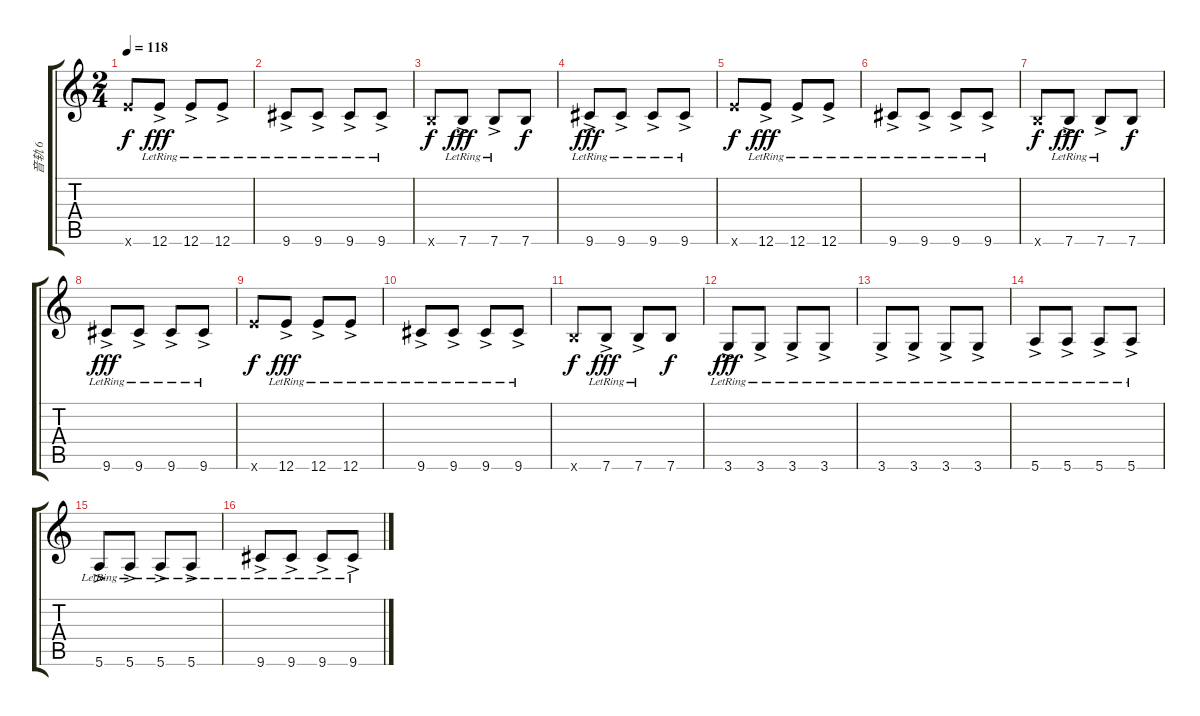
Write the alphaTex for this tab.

\track ("音轨 6" "音轨 6") {instrument electricbassfinger}
\staff {score tabs}
\tuning (E4 B3 G3 D3 A2 E2) {hide}
\ts (2 4)
\tempo 118
\clef g2
\ks c
12.6{x}.8{dy f} 12.6{ac lr}.8{dy fff} 12.6{ac lr}.8 12.6{ac lr}.8 |
9.6{ac lr}.8 9.6{ac lr}.8 9.6{ac lr}.8 9.6{ac lr}.8 |
7.6{x}.8{dy f} 7.6{ac lr}.8{dy fff} 7.6{ac lr}.8 7.6.8{dy f} |
9.6{ac lr}.8{dy fff} 9.6{ac lr}.8 9.6{ac lr}.8 9.6{ac lr}.8 |
12.6{x}.8{dy f} 12.6{ac lr}.8{dy fff} 12.6{ac lr}.8 12.6{ac lr}.8 |
9.6{ac lr}.8 9.6{ac lr}.8 9.6{ac lr}.8 9.6{ac lr}.8 |
7.6{x}.8{dy f} 7.6{ac lr}.8{dy fff} 7.6{ac lr}.8 7.6.8{dy f} |
9.6{ac lr}.8{dy fff} 9.6{ac lr}.8 9.6{ac lr}.8 9.6{ac lr}.8 |
12.6{x}.8{dy f} 12.6{ac lr}.8{dy fff} 12.6{ac lr}.8 12.6{ac lr}.8 |
9.6{ac lr}.8 9.6{ac lr}.8 9.6{ac lr}.8 9.6{ac lr}.8 |
7.6{x}.8{dy f} 7.6{ac lr}.8{dy fff} 7.6{ac lr}.8 7.6.8{dy f} |
3.6{ac lr}.8{dy fff} 3.6{ac lr}.8 3.6{ac lr}.8 3.6{ac lr}.8 |
3.6{ac lr}.8 3.6{ac lr}.8 3.6{ac lr}.8 3.6{ac lr}.8 |
5.6{ac lr}.8 5.6{ac lr}.8 5.6{ac lr}.8 5.6{ac lr}.8 |
5.6{ac lr}.8 5.6{ac lr}.8 5.6{ac lr}.8 5.6{ac lr}.8 |
9.6{ac lr}.8 9.6{ac lr}.8 9.6{ac lr}.8 9.6{ac lr}.8
